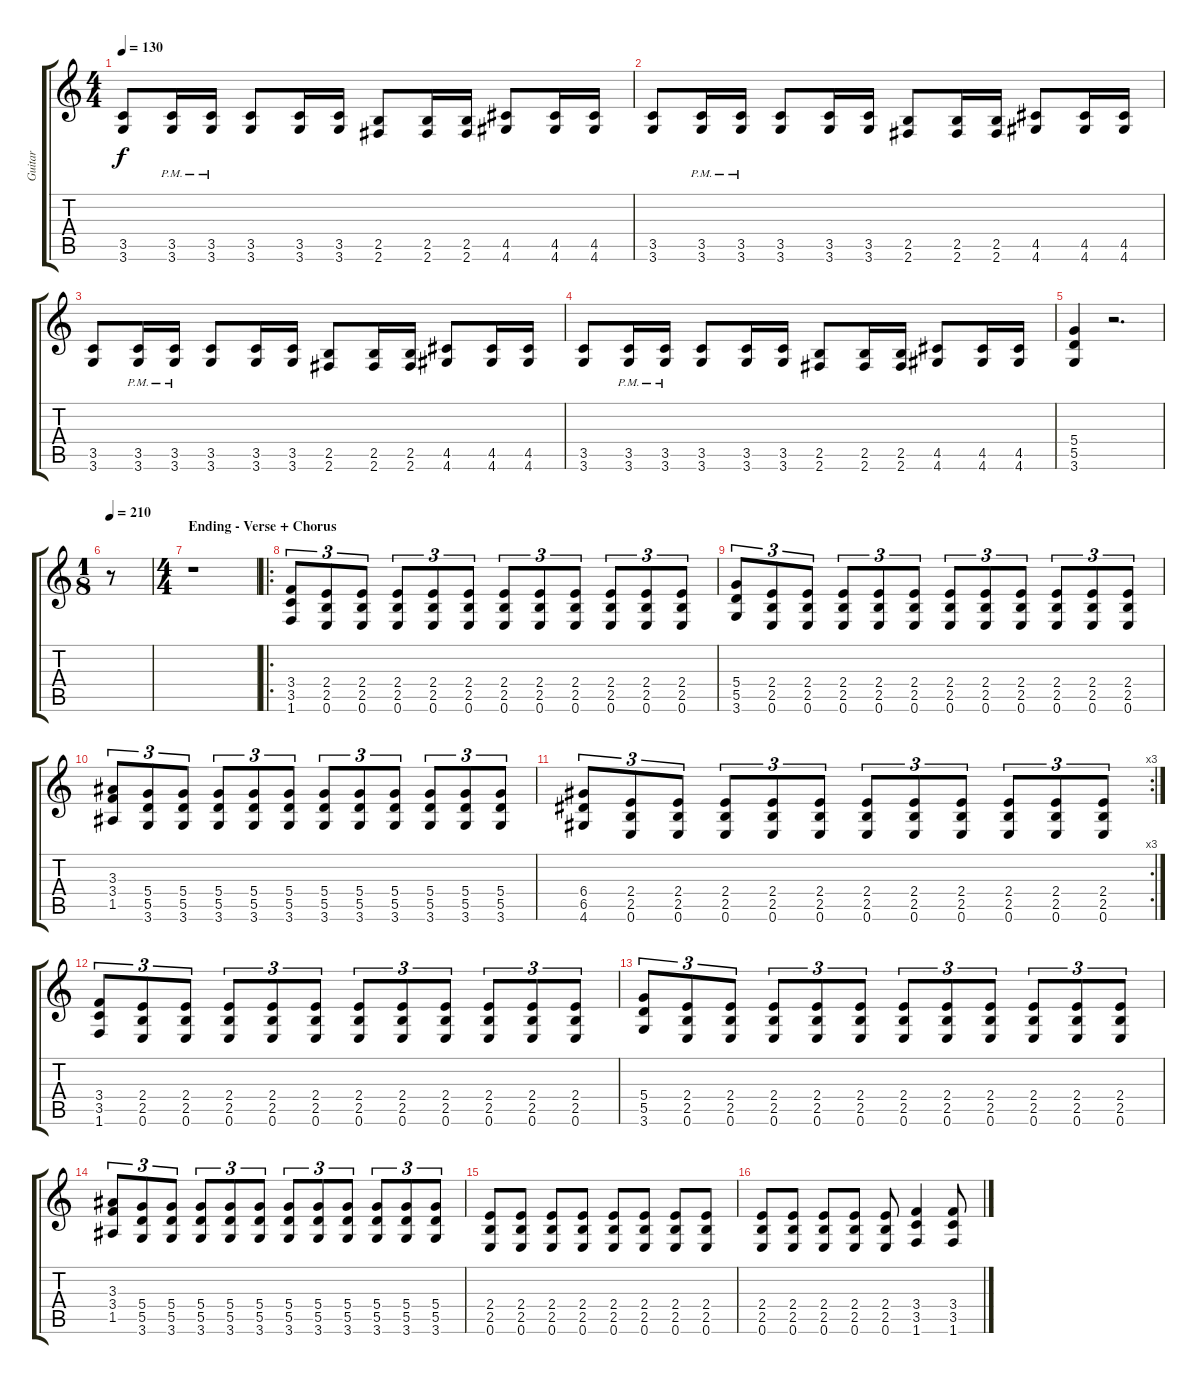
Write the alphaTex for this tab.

\track ("Guitar" "Guitar") {instrument distortionguitar}
\staff {score tabs}
\tuning (E4 B3 G3 D3 A2 E2) {hide}
\ts (4 4)
\tempo 130
\clef g2
\ks c
(3.5 3.6).8{dy f} (3.5{pm} 3.6{pm}).16 (3.5{pm} 3.6{pm}).16 (3.5 3.6).8 (3.5 3.6).16 (3.5 3.6).16 (2.5 2.6).8 (2.5 2.6).16 (2.5 2.6).16 (4.5 4.6).8 (4.5 4.6).16 (4.5 4.6).16 |
(3.5 3.6).8 (3.5{pm} 3.6{pm}).16 (3.5{pm} 3.6{pm}).16 (3.5 3.6).8 (3.5 3.6).16 (3.5 3.6).16 (2.5 2.6).8 (2.5 2.6).16 (2.5 2.6).16 (4.5 4.6).8 (4.5 4.6).16 (4.5 4.6).16 |
(3.5 3.6).8 (3.5{pm} 3.6{pm}).16 (3.5{pm} 3.6{pm}).16 (3.5 3.6).8 (3.5 3.6).16 (3.5 3.6).16 (2.5 2.6).8 (2.5 2.6).16 (2.5 2.6).16 (4.5 4.6).8 (4.5 4.6).16 (4.5 4.6).16 |
(3.5 3.6).8 (3.5{pm} 3.6{pm}).16 (3.5{pm} 3.6{pm}).16 (3.5 3.6).8 (3.5 3.6).16 (3.5 3.6).16 (2.5 2.6).8 (2.5 2.6).16 (2.5 2.6).16 (4.5 4.6).8 (4.5 4.6).16 (4.5 4.6).16 |
(5.4 5.5 3.6).4 r.2{d} |
\ts (1 8)
\tempo 210
r.8 |
\ts (4 4)
\section ("" "Ending - Verse + Chorus")
r.1 |
\ro
(3.4 3.5 1.6).8{tu (3 2)} (2.4 2.5 0.6).8{tu (3 2)} (2.4 2.5 0.6).8{tu (3 2)} (2.4 2.5 0.6).8{tu (3 2)} (2.4 2.5 0.6).8{tu (3 2)} (2.4 2.5 0.6).8{tu (3 2)} (2.4 2.5 0.6).8{tu (3 2)} (2.4 2.5 0.6).8{tu (3 2)} (2.4 2.5 0.6).8{tu (3 2)} (2.4 2.5 0.6).8{tu (3 2)} (2.4 2.5 0.6).8{tu (3 2)} (2.4 2.5 0.6).8{tu (3 2)} |
(5.4 5.5 3.6).8{tu (3 2)} (2.4 2.5 0.6).8{tu (3 2)} (2.4 2.5 0.6).8{tu (3 2)} (2.4 2.5 0.6).8{tu (3 2)} (2.4 2.5 0.6).8{tu (3 2)} (2.4 2.5 0.6).8{tu (3 2)} (2.4 2.5 0.6).8{tu (3 2)} (2.4 2.5 0.6).8{tu (3 2)} (2.4 2.5 0.6).8{tu (3 2)} (2.4 2.5 0.6).8{tu (3 2)} (2.4 2.5 0.6).8{tu (3 2)} (2.4 2.5 0.6).8{tu (3 2)} |
(3.3 3.4 1.5).8{tu (3 2)} (5.4 5.5 3.6).8{tu (3 2)} (5.4 5.5 3.6).8{tu (3 2)} (5.4 5.5 3.6).8{tu (3 2)} (5.4 5.5 3.6).8{tu (3 2)} (5.4 5.5 3.6).8{tu (3 2)} (5.4 5.5 3.6).8{tu (3 2)} (5.4 5.5 3.6).8{tu (3 2)} (5.4 5.5 3.6).8{tu (3 2)} (5.4 5.5 3.6).8{tu (3 2)} (5.4 5.5 3.6).8{tu (3 2)} (5.4 5.5 3.6).8{tu (3 2)} |
\rc 3
(6.4 6.5 4.6).8{tu (3 2)} (2.4 2.5 0.6).8{tu (3 2)} (2.4 2.5 0.6).8{tu (3 2)} (2.4 2.5 0.6).8{tu (3 2)} (2.4 2.5 0.6).8{tu (3 2)} (2.4 2.5 0.6).8{tu (3 2)} (2.4 2.5 0.6).8{tu (3 2)} (2.4 2.5 0.6).8{tu (3 2)} (2.4 2.5 0.6).8{tu (3 2)} (2.4 2.5 0.6).8{tu (3 2)} (2.4 2.5 0.6).8{tu (3 2)} (2.4 2.5 0.6).8{tu (3 2)} |
(3.4 3.5 1.6).8{tu (3 2)} (2.4 2.5 0.6).8{tu (3 2)} (2.4 2.5 0.6).8{tu (3 2)} (2.4 2.5 0.6).8{tu (3 2)} (2.4 2.5 0.6).8{tu (3 2)} (2.4 2.5 0.6).8{tu (3 2)} (2.4 2.5 0.6).8{tu (3 2)} (2.4 2.5 0.6).8{tu (3 2)} (2.4 2.5 0.6).8{tu (3 2)} (2.4 2.5 0.6).8{tu (3 2)} (2.4 2.5 0.6).8{tu (3 2)} (2.4 2.5 0.6).8{tu (3 2)} |
(5.4 5.5 3.6).8{tu (3 2)} (2.4 2.5 0.6).8{tu (3 2)} (2.4 2.5 0.6).8{tu (3 2)} (2.4 2.5 0.6).8{tu (3 2)} (2.4 2.5 0.6).8{tu (3 2)} (2.4 2.5 0.6).8{tu (3 2)} (2.4 2.5 0.6).8{tu (3 2)} (2.4 2.5 0.6).8{tu (3 2)} (2.4 2.5 0.6).8{tu (3 2)} (2.4 2.5 0.6).8{tu (3 2)} (2.4 2.5 0.6).8{tu (3 2)} (2.4 2.5 0.6).8{tu (3 2)} |
(3.3 3.4 1.5).8{tu (3 2)} (5.4 5.5 3.6).8{tu (3 2)} (5.4 5.5 3.6).8{tu (3 2)} (5.4 5.5 3.6).8{tu (3 2)} (5.4 5.5 3.6).8{tu (3 2)} (5.4 5.5 3.6).8{tu (3 2)} (5.4 5.5 3.6).8{tu (3 2)} (5.4 5.5 3.6).8{tu (3 2)} (5.4 5.5 3.6).8{tu (3 2)} (5.4 5.5 3.6).8{tu (3 2)} (5.4 5.5 3.6).8{tu (3 2)} (5.4 5.5 3.6).8{tu (3 2)} |
(2.4 2.5 0.6).8 (2.4 2.5 0.6).8 (2.4 2.5 0.6).8 (2.4 2.5 0.6).8 (2.4 2.5 0.6).8 (2.4 2.5 0.6).8 (2.4 2.5 0.6).8 (2.4 2.5 0.6).8 |
(2.4 2.5 0.6).8 (2.4 2.5 0.6).8 (2.4 2.5 0.6).8 (2.4 2.5 0.6).8 (2.4 2.5 0.6).8 (3.4 3.5 1.6).4 (3.4 3.5 1.6).8
